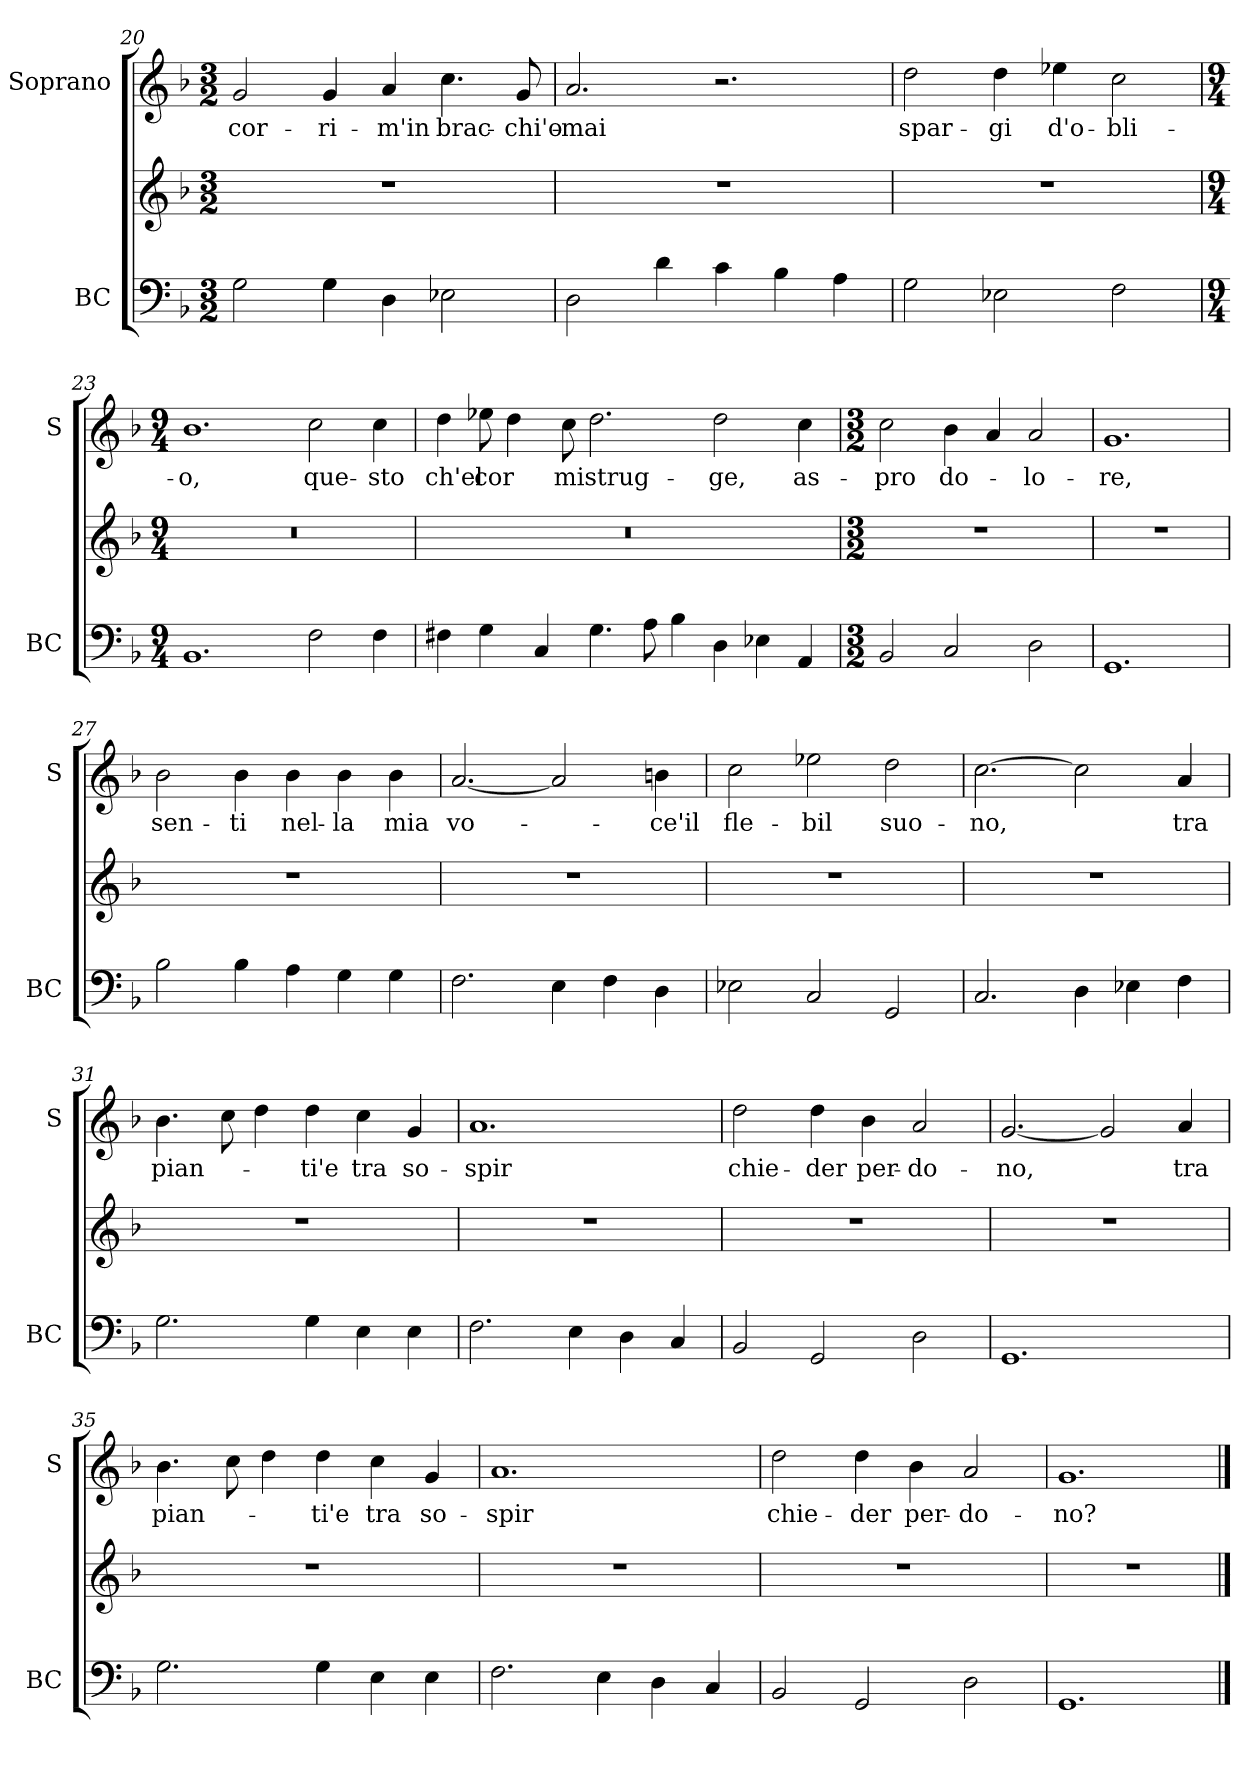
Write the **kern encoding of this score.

**kern	**kern	**kern	**text
*part2	*part2	*part1	*part1
*staff3	*staff2	*staff1	*staff1
*I"BC	*	*I"Soprano	*
*I'BC	*	*I'S	*
*clefF4	*clefG2	*clefG2	*
*k[b-]	*k[b-]	*k[b-]	*
*F:	*F:	*F:	*
*M3/2	*M3/2	*M3/2	*
=20	=20	=20	=20
!	!	!	!LO:LY:b
2G\	1.r	2g/	cor-
!	!	!	!LO:LY:b
4G\	.	4g/	-ri-
!	!	!	!LO:LY:b
4D\	.	4a/	-m'in
!	!	!	!LO:LY:b
2E-X\	.	4.cc\	brac-
!	!	!	!LO:LY:b
.	.	8g/	-chi'o-
=21	=21	=21	=21
!	!	!	!LO:LY:b
2D\	1.r	2.a/	-mai
4d\	.	.	.
4c\	.	2.r	.
4B-\	.	.	.
4A\	.	.	.
=22	=22	=22	=22
!	!	!	!LO:LY:b
2G\	1.r	2dd\	spar-
!	!	!	!LO:LY:b
2E-X\	.	4dd\	-gi
!	!	!	!LO:LY:b
.	.	4ee-X\	d'o-
!	!	!	!LO:LY:b
2F\	.	2cc\	-bli-
!!LO:LB:g=z
=23	=23	=23	=23
*M9/4	*M9/4	*M9/4	*
!	!	!	!LO:LY:b
1.BB-	4%9r	1.b-	-o,
!	!	!	!LO:LY:b
2F\	.	2cc\	que-
!	!	!	!LO:LY:b
4F\	.	4cc\	-sto
=24	=24	=24	=24
!	!	!	!LO:LY:b
4F#X\	4%9r	4dd\	ch'el
!	!	!	!LO:LY:b
4G\	.	8ee-X\	cor
.	.	4dd\	.
4C/	.	.	.
!	!	!	!LO:LY:b
.	.	8cc\	mi
!	!	!	!LO:LY:b
4.G\	.	2.dd\	strug-
8A\	.	.	.
4B-\	.	.	.
!	!	!	!LO:LY:b
4D\	.	2dd\	-ge,
4E-X\	.	.	.
!	!	!	!LO:LY:b
4AA/	.	4cc\	as-
=25	=25	=25	=25
*M3/2	*M3/2	*M3/2	*
!	!	!	!LO:LY:b
2BB-/	1.r	2cc\	-pro
!	!	!	!LO:LY:b
2C/	.	4b-\	do-
.	.	4a/	.
!	!	!	!LO:LY:b
2D\	.	2a/	-lo-
=26	=26	=26	=26
!	!	!	!LO:LY:b
1.GG	1.r	1.g	-re,
!!LO:LB:g=z
=27	=27	=27	=27
!	!	!	!LO:LY:b
2B-\	1.r	2b-\	sen-
!	!	!	!LO:LY:b
4B-\	.	4b-\	-ti
!	!	!	!LO:LY:b
4A\	.	4b-\	nel-
!	!	!	!LO:LY:b
4G\	.	4b-\	-la
!	!	!	!LO:LY:b
4G\	.	4b-\	mia
=28	=28	=28	=28
!	!	!	!LO:LY:b
2.F\	1.r	[2.a/	vo-
4E\	.	2a/]	.
4F\	.	.	.
!	!	!	!LO:LY:b
4D\	.	4bn\	-ce'il
=29	=29	=29	=29
!	!	!	!LO:LY:b
2E-X\	1.r	2cc\	fle-
!	!	!	!LO:LY:b
2C/	.	2ee-X\	-bil
!	!	!	!LO:LY:b
2GG/	.	2dd\	suo-
=30	=30	=30	=30
!	!	!	!LO:LY:b
2.C/	1.r	[2.cc\	-no,
4D\	.	2cc\]	.
4E-X\	.	.	.
!	!	!	!LO:LY:b
4F\	.	4a/	tra
!!LO:PB:g=z
=31	=31	=31	=31
!	!	!	!LO:LY:b
2.G\	1.r	4.b-\	pian-
.	.	8cc\	.
.	.	4dd\	.
!	!	!	!LO:LY:b
4G\	.	4dd\	-ti'e
!	!	!	!LO:LY:b
4E\	.	4cc\	tra
!	!	!	!LO:LY:b
4E\	.	4g/	so-
=32	=32	=32	=32
!	!	!	!LO:LY:b
2.F\	1.r	1.a	-spir
4E\	.	.	.
4D\	.	.	.
4C/	.	.	.
=33	=33	=33	=33
!	!	!	!LO:LY:b
2BB-/	1.r	2dd\	chie-
!	!	!	!LO:LY:b
2GG/	.	4dd\	-der
!	!	!	!LO:LY:b
.	.	4b-\	per-
!	!	!	!LO:LY:b
2D\	.	2a/	-do-
=34	=34	=34	=34
!	!	!	!LO:LY:b
1.GG	1.r	[2.g/	-no,
.	.	2g/]	.
!	!	!	!LO:LY:b
.	.	4a/	tra
!!LO:LB:g=z
=35	=35	=35	=35
!	!	!	!LO:LY:b
2.G\	1.r	4.b-\	pian-
.	.	8cc\	.
.	.	4dd\	.
!	!	!	!LO:LY:b
4G\	.	4dd\	-ti'e
!	!	!	!LO:LY:b
4E\	.	4cc\	tra
!	!	!	!LO:LY:b
4E\	.	4g/	so-
=36	=36	=36	=36
!	!	!	!LO:LY:b
2.F\	1.r	1.a	-spir
4E\	.	.	.
4D\	.	.	.
4C/	.	.	.
=37	=37	=37	=37
!	!	!	!LO:LY:b
2BB-/	1.r	2dd\	chie-
!	!	!	!LO:LY:b
2GG/	.	4dd\	-der
!	!	!	!LO:LY:b
.	.	4b-\	per-
!	!	!	!LO:LY:b
2D\	.	2a/	-do-
=38	=38	=38	=38
!	!	!	!LO:LY:b
1.GG	1.r	1.g	-no?
==	==	==	==
*-	*-	*-	*-
